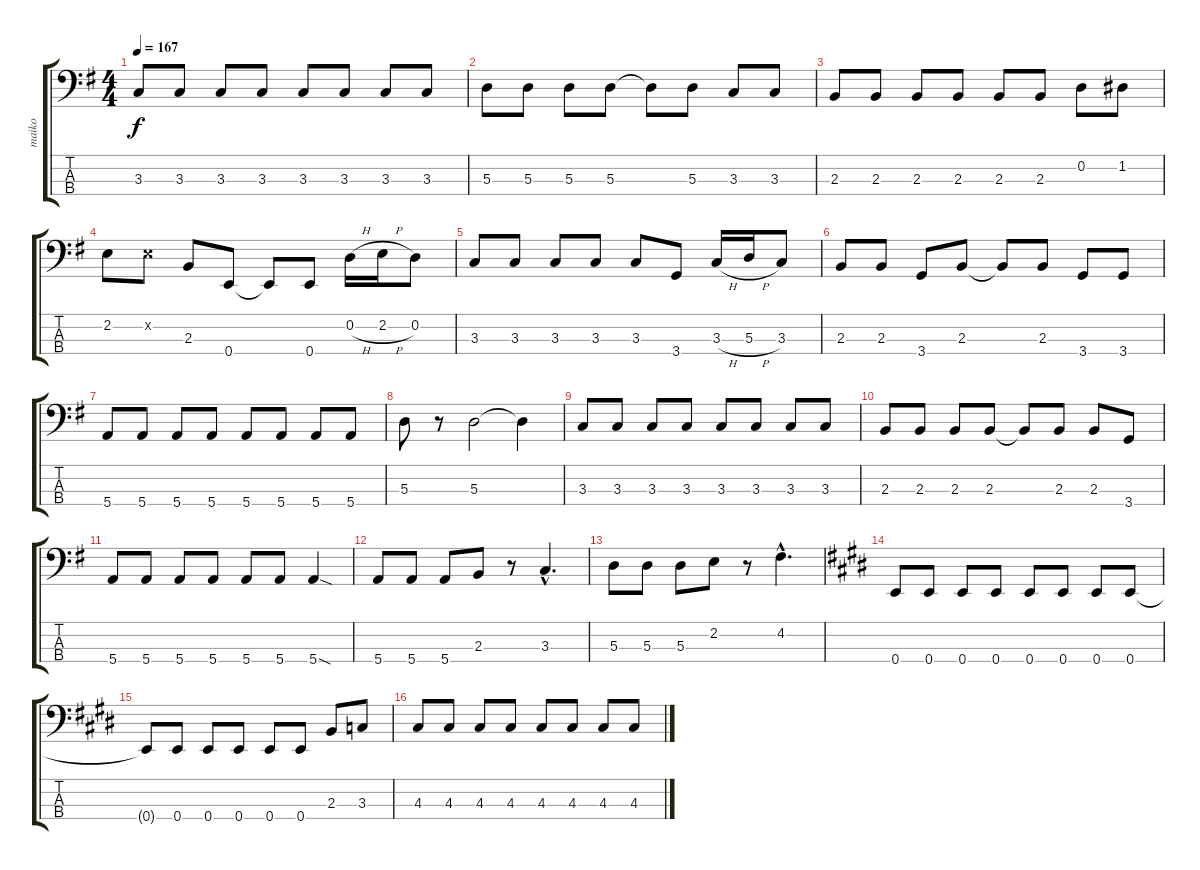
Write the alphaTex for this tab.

\track ("maiko" "maiko") {instrument electricbassfinger}
\staff {score tabs}
\tuning (G2 D2 A1 E1) {hide}
\ts (4 4)
\tempo 167
\clef f4
\ks eminor
3.3.8{dy f} 3.3.8 3.3.8 3.3.8 3.3.8 3.3.8 3.3.8 3.3.8 |
5.3.8 5.3.8 5.3.8 5.3.8 5.3{t}.8 5.3.8 3.3.8 3.3.8 |
2.3.8 2.3.8 2.3.8 2.3.8 2.3.8 2.3.8 0.2.8 1.2.8 |
2.2.8 2.2{x}.8 2.3.8 0.4.8 0.4{t}.8 0.4.8 0.2{h}.16 2.2{h}.16 0.2.8 |
3.3.8 3.3.8 3.3.8 3.3.8 3.3.8 3.4.8 3.3{h}.16 5.3{h}.16 3.3.8 |
2.3.8 2.3.8 3.4.8 2.3.8 2.3{t}.8 2.3.8 3.4.8 3.4.8 |
5.4.8 5.4.8 5.4.8 5.4.8 5.4.8 5.4.8 5.4.8 5.4.8 |
5.3.8 r.8 5.3.2 5.3{t}.4 |
3.3.8 3.3.8 3.3.8 3.3.8 3.3.8 3.3.8 3.3.8 3.3.8 |
2.3.8 2.3.8 2.3.8 2.3.8 2.3{t}.8 2.3.8 2.3.8 3.4.8 |
5.4.8 5.4.8 5.4.8 5.4.8 5.4.8 5.4.8 5.4{sod}.4 |
5.4.8 5.4.8 5.4.8 2.3.8 r.8 3.3{hac}.4{d} |
5.3.8 5.3.8 5.3.8 2.2.8 r.8 4.2{hac}.4{d} |
\ks c#minor
0.4.8 0.4.8 0.4.8 0.4.8 0.4.8 0.4.8 0.4.8 0.4.8 |
0.4{t}.8 0.4.8 0.4.8 0.4.8 0.4.8 0.4.8 2.3.8 3.3.8 |
4.3.8 4.3.8 4.3.8 4.3.8 4.3.8 4.3.8 4.3.8 4.3.8
